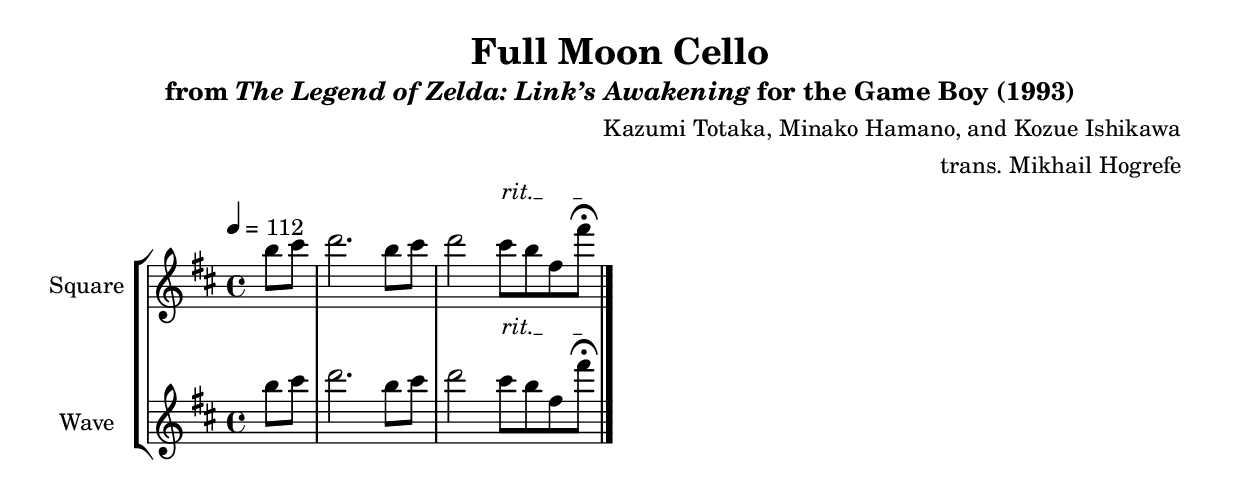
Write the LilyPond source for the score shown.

\version "2.22.0"

smaller = {
    \set fontSize = #-3
    \override Stem #'length-fraction = #0.56
    \override Beam #'thickness = #0.2688
    \override Beam #'length-fraction = #0.56
}

\book {
    \header {
        title = "Full Moon Cello"
        subtitle = \markup { "from" {\italic "The Legend of Zelda: Link’s Awakening"} "for the Game Boy (1993)" }
        composer = "Kazumi Totaka, Minako Hamano, and Kozue Ishikawa"
        arranger = "trans. Mikhail Hogrefe"
    }

    \score {
        {
            \new StaffGroup <<
                \new Staff \relative c''' {
                    \set Staff.instrumentName = "Square"
                    \set Staff.shortInstrumentName = "S."
\key b \minor
\tempo 4 = 112
\partial 4 b8 cis |
d2. b8 cis |
\override TextSpanner.bound-details.left.text = "rit."
d2 cis8\startTextSpan b fis fis'\stopTextSpan\fermata |
\bar "|."
                }

                \new Staff \relative c''' {
                    \set Staff.instrumentName = "Wave"
                    \set Staff.shortInstrumentName = "W."
\key b \minor
\partial 4 b8 cis |
d2. b8 cis |
\override TextSpanner.bound-details.left.text = "rit."
d2 cis8\startTextSpan b fis fis'\stopTextSpan\fermata |
                }
            >>
        }
        \layout {
            \context {
                \Staff
                \RemoveEmptyStaves
            }
            \context {
                \DrumStaff
                \RemoveEmptyStaves
            }
        }
    }
}
